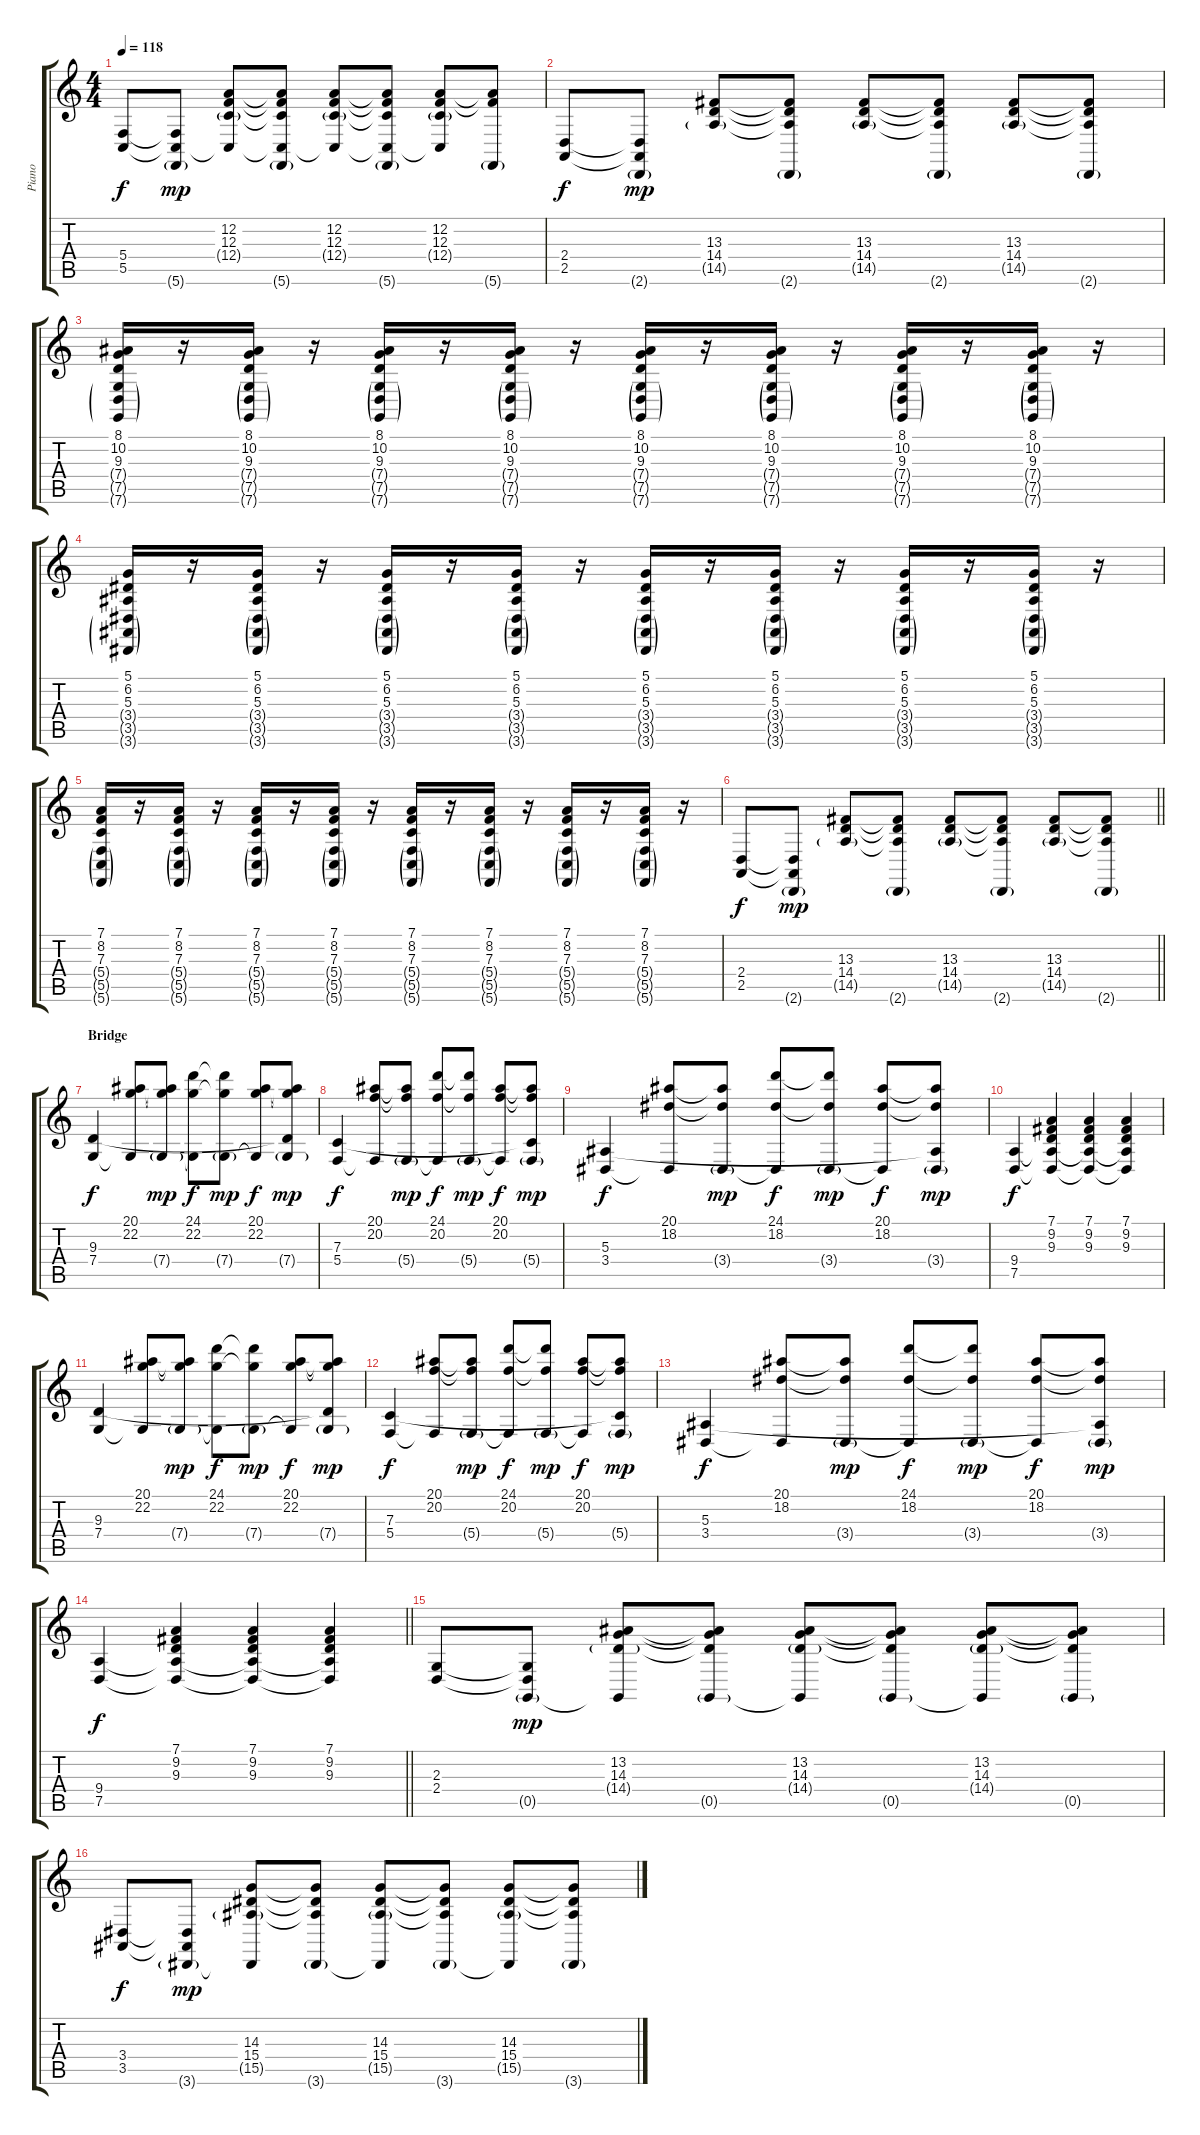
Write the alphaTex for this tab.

\track ("Piano" "Piano") {instrument acousticgrandpiano}
\staff {score tabs}
\tuning (D4 A3 F3 C3 G2 C2) {hide}
\ts (4 4)
\tempo 118
\clef g2
\ks c
(5.4 5.5).8{dy f} (5.4{t} 5.5{t} 5.6{g}).8{dy mp} (12.2 12.3 12.4{g} 5.5{t}).8 (12.2{t} 12.3{t} 12.4{t} 5.5{t} 5.6{g}).8 (12.2 12.3 12.4{g} 5.5{t}).8 (12.2{t} 12.3{t} 12.4{t} 5.5{t} 5.6{g}).8 (12.2 12.3 12.4{g} 5.5{t}).8 (12.2{t} 12.3{t} 5.6{g}).8 |
(2.4 2.5).8{dy f} (2.4{t} 2.5{t} 2.6{g}).8{dy mp} (13.3 14.4 14.5{g}).8 (13.3{t} 14.4{t} 14.5{t} 2.6{g}).8 (13.3 14.4 14.5{g}).8 (13.3{t} 14.4{t} 14.5{t} 2.6{g}).8 (13.3 14.4 14.5{g}).8 (13.3{t} 14.4{t} 14.5{t} 2.6{g}).8 |
(8.1 10.2 9.3 7.4{g} 7.5{g} 7.6{g}).16 r.16 (8.1 10.2 9.3 7.4{g} 7.5{g} 7.6{g}).16 r.16 (8.1 10.2 9.3 7.4{g} 7.5{g} 7.6{g}).16 r.16 (8.1 10.2 9.3 7.4{g} 7.5{g} 7.6{g}).16 r.16 (8.1 10.2 9.3 7.4{g} 7.5{g} 7.6{g}).16 r.16 (8.1 10.2 9.3 7.4{g} 7.5{g} 7.6{g}).16 r.16 (8.1 10.2 9.3 7.4{g} 7.5{g} 7.6{g}).16 r.16 (8.1 10.2 9.3 7.4{g} 7.5{g} 7.6{g}).16 r.16 |
(5.1 6.2 5.3 3.4{g} 3.5{g} 3.6{g}).16 r.16 (5.1 6.2 5.3 3.4{g} 3.5{g} 3.6{g}).16 r.16 (5.1 6.2 5.3 3.4{g} 3.5{g} 3.6{g}).16 r.16 (5.1 6.2 5.3 3.4{g} 3.5{g} 3.6{g}).16 r.16 (5.1 6.2 5.3 3.4{g} 3.5{g} 3.6{g}).16 r.16 (5.1 6.2 5.3 3.4{g} 3.5{g} 3.6{g}).16 r.16 (5.1 6.2 5.3 3.4{g} 3.5{g} 3.6{g}).16 r.16 (5.1 6.2 5.3 3.4{g} 3.5{g} 3.6{g}).16 r.16 |
(7.1 8.2 7.3 5.4{g} 5.5{g} 5.6{g}).16 r.16 (7.1 8.2 7.3 5.4{g} 5.5{g} 5.6{g}).16 r.16 (7.1 8.2 7.3 5.4{g} 5.5{g} 5.6{g}).16 r.16 (7.1 8.2 7.3 5.4{g} 5.5{g} 5.6{g}).16 r.16 (7.1 8.2 7.3 5.4{g} 5.5{g} 5.6{g}).16 r.16 (7.1 8.2 7.3 5.4{g} 5.5{g} 5.6{g}).16 r.16 (7.1 8.2 7.3 5.4{g} 5.5{g} 5.6{g}).16 r.16 (7.1 8.2 7.3 5.4{g} 5.5{g} 5.6{g}).16 r.16 |
\barLineRight lightlight
(2.4 2.5).8{dy f} (2.4{t} 2.5{t} 2.6{g}).8{dy mp} (13.3 14.4 14.5{g}).8 (13.3{t} 14.4{t} 14.5{t} 2.6{g}).8 (13.3 14.4 14.5{g}).8 (13.3{t} 14.4{t} 14.5{t} 2.6{g}).8 (13.3 14.4 14.5{g}).8 (13.3{t} 14.4{t} 14.5{t} 2.6{g}).8 |
\section ("" "Bridge")
(9.3 7.4).4{dy f} (20.1 22.2 7.4{t}).8 (20.1{t} 22.2{t} 7.4{g}).8{dy mp} (24.1 22.2 7.4{t}).8{dy f} (24.1{t} 22.2{t} 7.4{g}).8{dy mp} (20.1 22.2 7.4{t}).8{dy f} (20.1{t} 22.2{t} 9.3{t} 7.4{g}).8{dy mp} |
(7.3 5.4).4{dy f} (20.1 20.2 5.4{t}).8 (20.1{t} 20.2{t} 5.4{g}).8{dy mp} (24.1 20.2 5.4{t}).8{dy f} (24.1{t} 20.2{t} 5.4{g}).8{dy mp} (20.1 20.2 5.4{t}).8{dy f} (20.1{t} 20.2{t} 7.3{t} 5.4{g}).8{dy mp} |
(5.3 3.4).4{dy f} (20.1 18.2 3.4{t}).8 (20.1{t} 18.2{t} 3.4{g}).8{dy mp} (24.1 18.2 3.4{t}).8{dy f} (24.1{t} 18.2{t} 3.4{g}).8{dy mp} (20.1 18.2 3.4{t}).8{dy f} (20.1{t} 18.2{t} 5.3{t} 3.4{g}).8{dy mp} |
(9.4 7.5).4{dy f} (7.1 9.2 9.3 9.4{t} 7.5{t}).4 (7.1 9.2 9.3 9.4{t} 7.5{t}).4 (7.1 9.2 9.3 9.4{t} 7.5{t}).4 |
(9.3 7.4).4 (20.1 22.2 7.4{t}).8 (20.1{t} 22.2{t} 7.4{g}).8{dy mp} (24.1 22.2 7.4{t}).8{dy f} (24.1{t} 22.2{t} 7.4{g}).8{dy mp} (20.1 22.2 7.4{t}).8{dy f} (20.1{t} 22.2{t} 9.3{t} 7.4{g}).8{dy mp} |
(7.3 5.4).4{dy f} (20.1 20.2 5.4{t}).8 (20.1{t} 20.2{t} 5.4{g}).8{dy mp} (24.1 20.2 5.4{t}).8{dy f} (24.1{t} 20.2{t} 5.4{g}).8{dy mp} (20.1 20.2 5.4{t}).8{dy f} (20.1{t} 20.2{t} 7.3{t} 5.4{g}).8{dy mp} |
(5.3 3.4).4{dy f} (20.1 18.2 3.4{t}).8 (20.1{t} 18.2{t} 3.4{g}).8{dy mp} (24.1 18.2 3.4{t}).8{dy f} (24.1{t} 18.2{t} 3.4{g}).8{dy mp} (20.1 18.2 3.4{t}).8{dy f} (20.1{t} 18.2{t} 5.3{t} 3.4{g}).8{dy mp} |
\barLineRight lightlight
(9.4 7.5).4{dy f} (7.1 9.2 9.3 9.4{t} 7.5{t}).4 (7.1 9.2 9.3 9.4{t} 7.5{t}).4 (7.1 9.2 9.3 9.4{t} 7.5{t}).4 |
\section ("" "")
(2.3 2.4).8 (2.3{t} 2.4{t} 0.5{g}).8{dy mp} (13.2 14.3 14.4{g} 0.5{t}).8 (13.2{t} 14.3{t} 14.4{t} 0.5{g}).8 (13.2 14.3 14.4{g} 0.5{t}).8 (13.2{t} 14.3{t} 14.4{t} 0.5{g}).8 (13.2 14.3 14.4{g} 0.5{t}).8 (13.2{t} 14.3{t} 14.4{t} 0.5{g}).8 |
(3.4 3.5).8{dy f} (3.4{t} 3.5{t} 3.6{g}).8{dy mp} (14.3 15.4 15.5{g} 3.6{t}).8 (14.3{t} 15.4{t} 15.5{t} 3.6{g}).8 (14.3 15.4 15.5{g} 3.6{t}).8 (14.3{t} 15.4{t} 15.5{t} 3.6{g}).8 (14.3 15.4 15.5{g} 3.6{t}).8 (14.3{t} 15.4{t} 15.5{t} 3.6{g}).8
